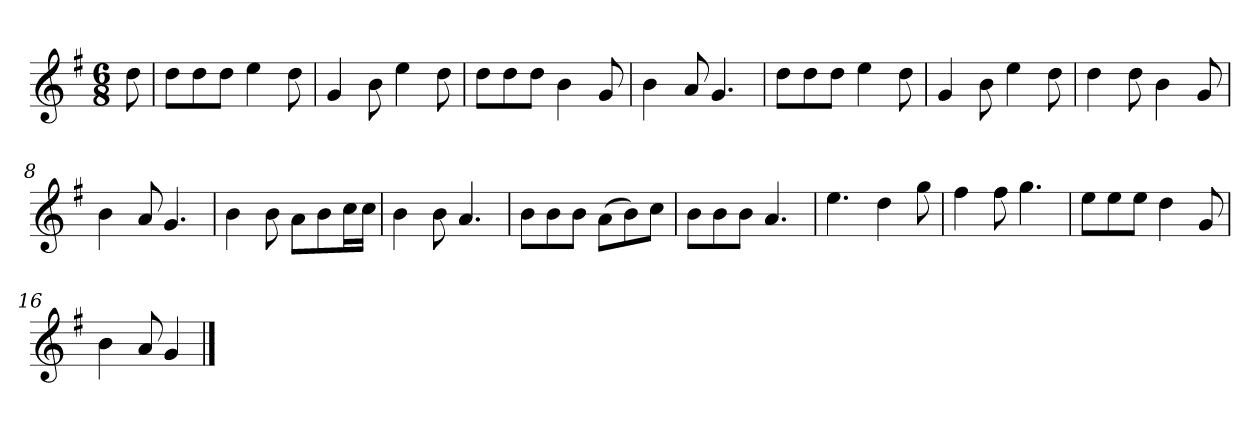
**kern
*part1
*staff1
*k[f#]
*M6/8
*MM120
=
8dd
=1
8ddL
8dd
8ddJ
4ee
8dd
=2
4g
8b
4ee
8dd
=3
8ddL
8dd
8ddJ
4b
8g
=4
4b
8a
4.g
=5
8ddL
8dd
8ddJ
4ee
8dd
=6
4g
8b
4ee
8dd
=7
4dd
8dd
4b
8g
=8
4b
8a
4.g
=9
4b
8b
8aL
8b
16ccL
16ccJJ
=10
4b
8b
4.a
=11
8bL
8b
8bJ
(8aL
8b)
8ccJ
=12
8bL
8b
8bJ
4.a
=13
4.ee
4dd
8gg
=14
4ff#
8ff#
4.gg
=15
8eeL
8ee
8eeJ
4dd
8g
=16
4b
8a
4g
==
*-
